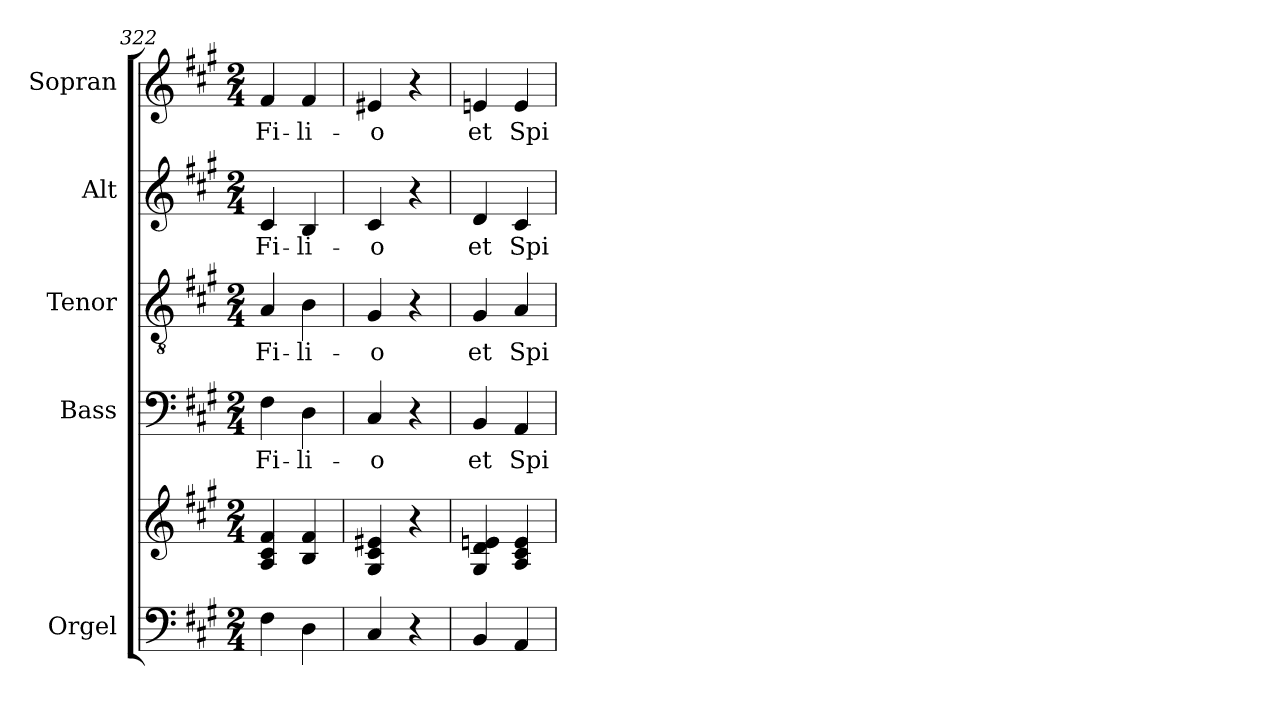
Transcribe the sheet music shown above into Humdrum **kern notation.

**kern	**kern	**kern	**text	**kern	**text	**kern	**text	**kern	**text
*part5	*part5	*part4	*part4	*part3	*part3	*part2	*part2	*part1	*part1
*staff6	*staff5	*staff4	*staff4	*staff3	*staff3	*staff2	*staff2	*staff1	*staff1
*I"Orgel	*	*I"Bass	*	*I"Tenor	*	*I"Alt	*	*I"Sopran	*
*I'Org.	*	*I'B.	*	*I'T.	*	*I'A.	*	*I'S.	*
*clefF4	*clefG2	*clefF4	*	*clefGv2	*	*clefG2	*	*clefG2	*
*k[f#c#g#]	*k[f#c#g#]	*k[f#c#g#]	*	*k[f#c#g#]	*	*k[f#c#g#]	*	*k[f#c#g#]	*
*A:	*A:	*A:	*	*A:	*	*A:	*	*A:	*
*M2/4	*M2/4	*M2/4	*	*M2/4	*	*M2/4	*	*M2/4	*
=322	=322	=322	=322	=322	=322	=322	=322	=322	=322
!	!	!	!LO:LY:b	!	!LO:LY:b	!	!LO:LY:b	!	!LO:LY:b
4F#\	4A/ 4c#/ 4f#/	4F#\	Fi-	4A/	Fi-	4c#/	Fi-	4f#/	Fi-
!	!	!	!LO:LY:b	!	!LO:LY:b	!	!LO:LY:b	!	!LO:LY:b
4D\	4B/ 4f#/	4D\	-li-	4B\	-li-	4B/	-li-	4f#/	-li-
=323	=323	=323	=323	=323	=323	=323	=323	=323	=323
!	!	!	!LO:LY:b	!	!LO:LY:b	!	!LO:LY:b	!	!LO:LY:b
4C#/	4G#/ 4c#/ 4e#X/	4C#/	-o	4G#/	-o	4c#/	-o	4e#X/	-o
4r	4r	4r	.	4r	.	4r	.	4r	.
=324	=324	=324	=324	=324	=324	=324	=324	=324	=324
!	!	!	!LO:LY:b	!	!LO:LY:b	!	!LO:LY:b	!	!LO:LY:b
4BB/	4G#/ 4d/ 4en/	4BB/	et	4G#/	et	4d/	et	4en/	et
!	!	!	!LO:LY:b	!	!LO:LY:b	!	!LO:LY:b	!	!LO:LY:b
4AA/	4A/ 4c#/ 4e/	4AA/	Spi-	4A/	Spi-	4c#/	Spi-	4e/	Spi-
=	=	=	=	=	=	=	=	=	=
*-	*-	*-	*-	*-	*-	*-	*-	*-	*-
